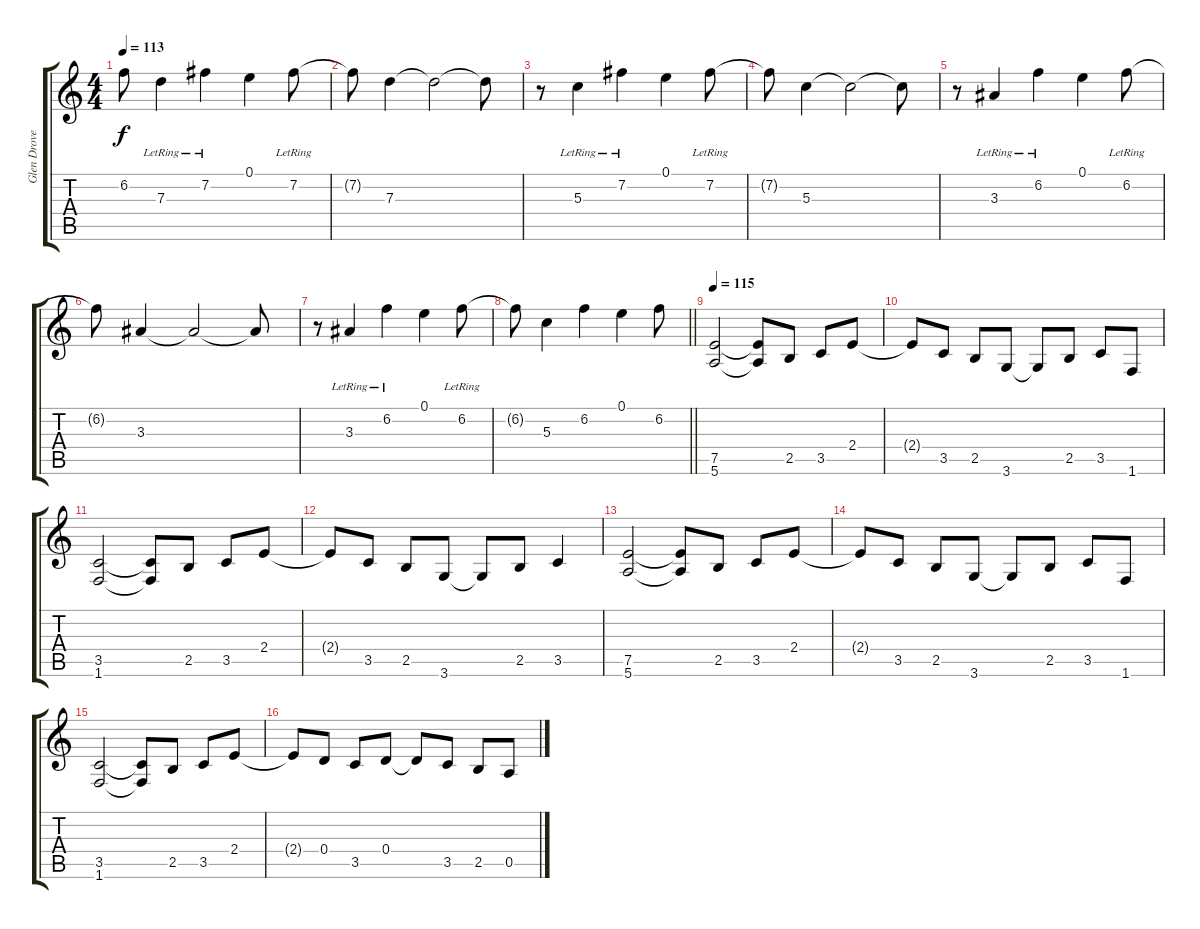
\track ("Glen Drover" "Glen Drove") {instrument distortionguitar}
\staff {score tabs}
\tuning (E4 B3 G3 D3 A2 E2) {hide}
\ts (4 4)
\tempo 113
\clef g2
\ks c
6.2{t}.8{dy f} 7.3{lr}.4 7.2{lr}.4 0.1.4 7.2{lr}.8 |
7.2{t}.8 7.3.4 7.3{t}.2 7.3{t}.8 |
r.8 5.3{lr}.4 7.2{lr}.4 0.1.4 7.2{lr}.8 |
7.2{t}.8 5.3.4 5.3{t}.2 5.3{t}.8 |
r.8 3.3{lr}.4 6.2{lr}.4 0.1.4 6.2{lr}.8 |
6.2{t}.8 3.3.4 3.3{t}.2 3.3{t}.8 |
r.8 3.3{lr}.4 6.2{lr}.4 0.1.4 6.2{lr}.8 |
\barLineRight lightlight
6.2{t}.8 5.3.4 6.2.4 0.1.4 6.2.8 |
\tempo 115
(7.5 5.6).2 (7.5{t} 5.6{t}).8 2.5.8 3.5.8 2.4.8 |
2.4{t}.8 3.5.8 2.5.8 3.6.8 3.6{t}.8 2.5.8 3.5.8 1.6.8 |
(3.5 1.6).2 (3.5{t} 1.6{t}).8 2.5.8 3.5.8 2.4.8 |
2.4{t}.8 3.5.8 2.5.8 3.6.8 3.6{t}.8 2.5.8 3.5.4 |
(7.5 5.6).2 (7.5{t} 5.6{t}).8 2.5.8 3.5.8 2.4.8 |
2.4{t}.8 3.5.8 2.5.8 3.6.8 3.6{t}.8 2.5.8 3.5.8 1.6.8 |
(3.5 1.6).2 (3.5{t} 1.6{t}).8 2.5.8 3.5.8 2.4.8 |
2.4{t}.8 0.4.8 3.5.8 0.4.8 0.4{t}.8 3.5.8 2.5.8 0.5.8
